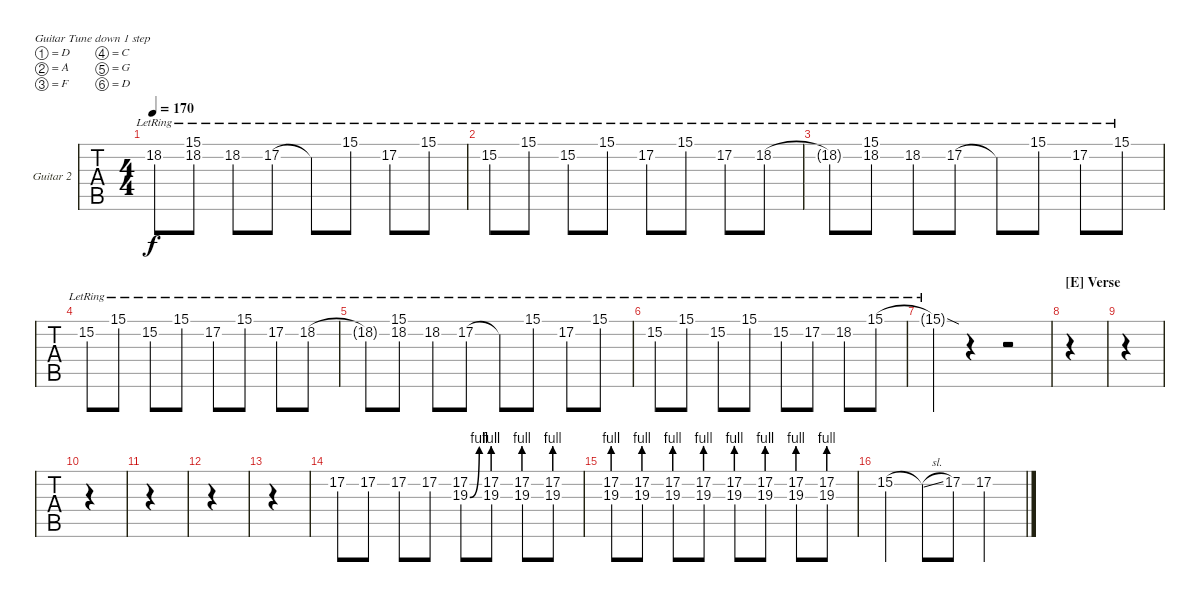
\defaultSystemsLayout 4
\bracketExtendMode groupsimilarinstruments
\firstSystemTrackNameOrientation horizontal
\otherSystemsTrackNameOrientation horizontal
\track ("Alex Rosamilia" "Guitar 2") {instrument electricguitarclean}
\staff {tabs}
\tuning (D4 A3 F3 C3 G2 D2)
\ts (4 4)
\tempo 170
\clef g2
\ks c
18.2{lr t}.8{dy f} (15.1{lr} 18.2).8 18.2{lr}.8 17.2{lr}.8 17.2{lr t}.8 15.1{lr}.8 17.2{lr}.8 15.1{lr}.8 |
15.2{lr}.8 15.1{lr}.8 15.2{lr}.8 15.1{lr}.8 17.2{lr}.8 15.1{lr}.8 17.2{lr}.8 18.2{lr}.8 |
18.2{lr t}.8 (15.1{lr} 18.2).8 18.2{lr}.8 17.2{lr}.8 17.2{lr t}.8 15.1{lr}.8 17.2{lr}.8 15.1{lr}.8 |
15.2{lr}.8 15.1{lr}.8 15.2{lr}.8 15.1{lr}.8 17.2{lr}.8 15.1{lr}.8 17.2{lr}.8 18.2{lr}.8 |
18.2{lr t}.8 (15.1{lr} 18.2).8 18.2{lr}.8 17.2{lr}.8 17.2{lr t}.8 15.1{lr}.8 17.2{lr}.8 15.1{lr}.8 |
15.2{lr}.8 15.1{lr}.8 15.2{lr}.8 15.1{lr}.8 15.2{lr}.8 17.2{lr}.8 18.2{lr}.8 15.1{lr}.8 |
15.1{sod lr t}.4 r.4 r.2 |
\section ("E" "Verse")
|
|
|
|
|
|
17.2.8 17.2.8 17.2.8 17.2.8 (17.2 19.3{be (bend 0 0 5.3999999999999995 4)}).8 (17.2 19.3{be (prebend 0 4 60 4)}).8 (17.2 19.3{be (prebend 0 4 60 4)}).8 (17.2 19.3{be (prebend 0 4 60 4)}).8 |
(17.2 19.3{be (prebend 0 4 60 4)}).8 (17.2 19.3{be (prebend 0 4 60 4)}).8 (17.2 19.3{be (prebend 0 4 60 4)}).8 (17.2 19.3{be (prebend 0 4 60 4)}).8 (17.2 19.3{be (prebend 0 4 60 4)}).8 (17.2 19.3{be (prebend 0 4 60 4)}).8 (17.2 19.3{be (prebend 0 4 60 4)}).8 (17.2 19.3{be (prebend 0 4 60 4)}).8 |
15.2.4 15.2{sl t}.8 17.2.8 17.2.2
